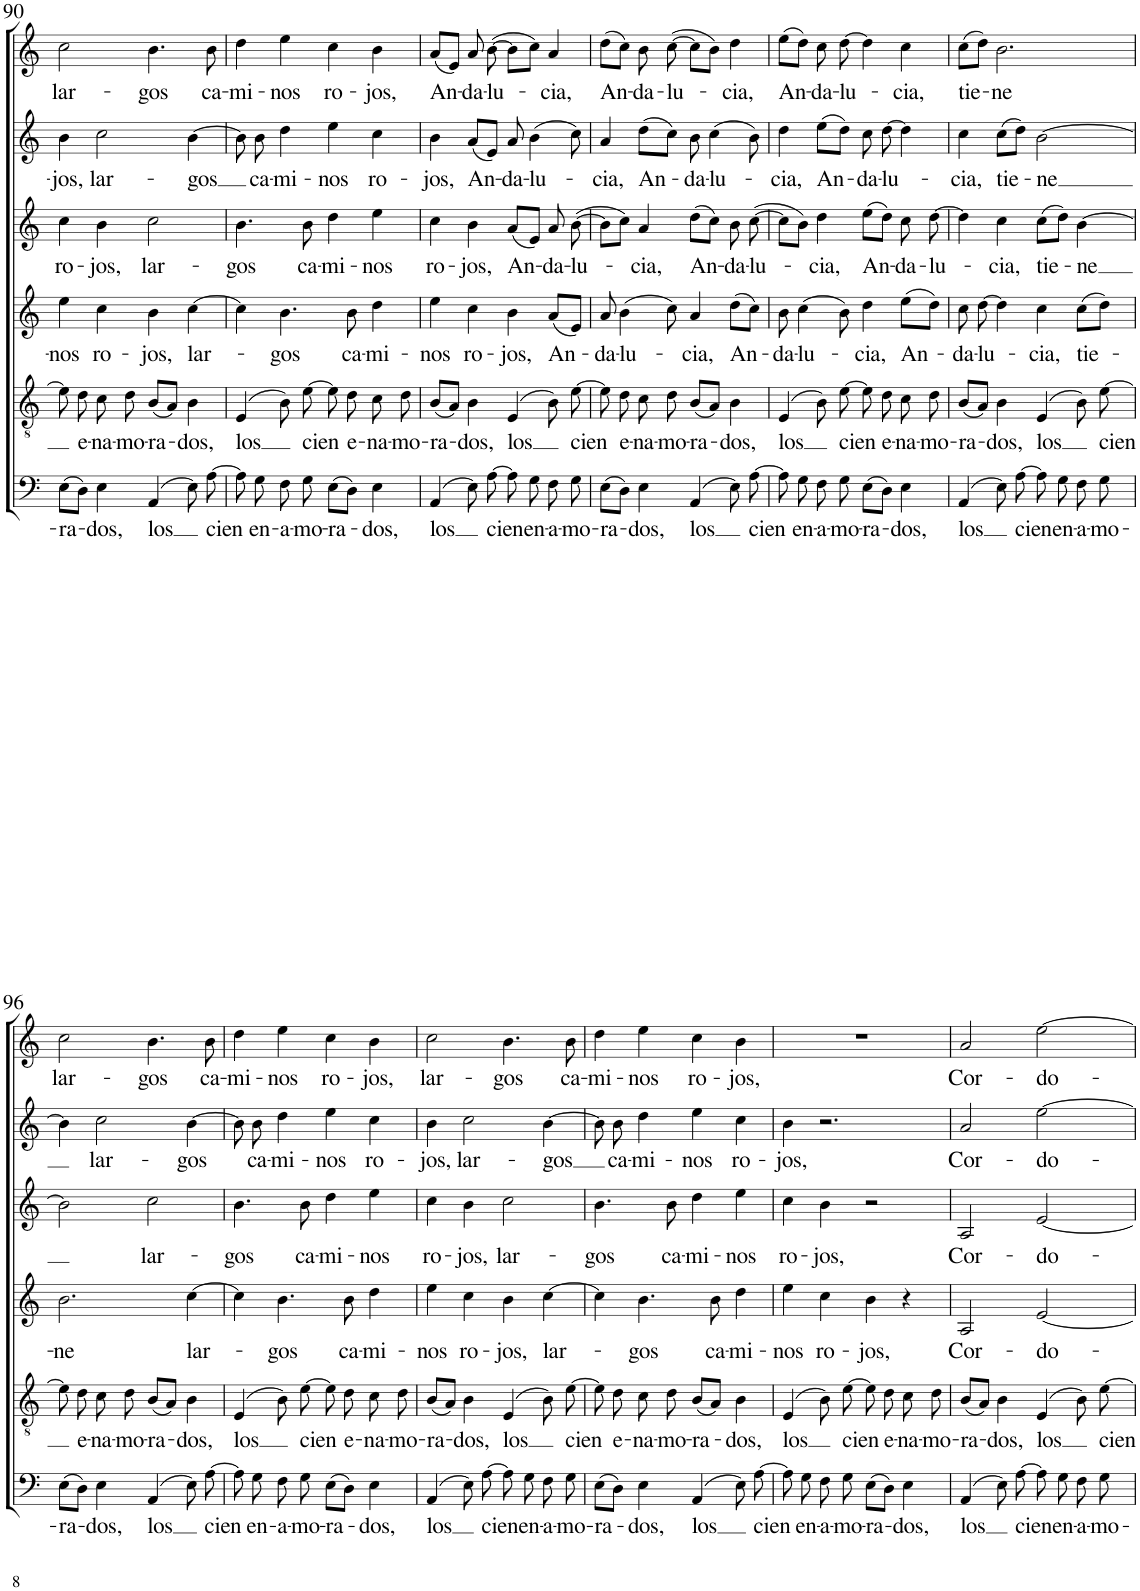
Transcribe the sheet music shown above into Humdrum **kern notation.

**kern	**text	**kern	**text	**kern	**text	**kern	**text	**kern	**text	**kern	**text
*part6	*part6	*part5	*part5	*part4	*part4	*part3	*part3	*part2	*part2	*part1	*part1
*staff6	*staff6	*staff5	*staff5	*staff4	*staff4	*staff3	*staff3	*staff2	*staff2	*staff1	*staff1
*I"Bass	*	*I"Tenor	*	*I"Alto 2	*	*I"Alto 1	*	*I"Soprano 2	*	*I"Soprano 1	*
!!LO:PB:g=z
*clefF4	*	*clefGv2	*	*clefG2	*	*clefG2	*	*clefG2	*	*clefG2	*
*	*	*Trd4c7	*	*	*	*	*	*	*	*	*
*k[]	*	*k[]	*	*k[]	*	*k[]	*	*k[]	*	*k[]	*
*M4/4	*	*M4/4	*	*M4/4	*	*M4/4	*	*M4/4	*	*M4/4	*
=90	=90	=90	=90	=90	=90	=90	=90	=90	=90	=90	=90
!	!LO:LY:b	!	!	!	!LO:LY:b	!	!LO:LY:b	!	!LO:LY:b	!	!LO:LY:b
(8E\L	-ra-	8e\]	.	4ee\	-nos	4cc\	ro-	4b\	-jos,	2cc\	lar-
!	!	!	!LO:LY:b	!	!	!	!	!	!	!	!
8D\J)	.	8d\	e-	.	.	.	.	.	.	.	.
!	!LO:LY:b	!	!LO:LY:b	!	!LO:LY:b	!	!LO:LY:b	!	!LO:LY:b	!	!
4E\	-dos,	8c\	-na-	4cc\	ro-	4b\	-jos,	2cc\	lar-	.	.
!	!	!	!LO:LY:b	!	!	!	!	!	!	!	!
.	.	8d\	-mo-	.	.	.	.	.	.	.	.
!	!LO:LY:b	!	!LO:LY:b	!	!LO:LY:b	!	!LO:LY:b	!	!	!	!LO:LY:b
(4AA/	los	(8B/L	-ra-	4b\	-jos,	2cc\	lar-	.	.	4.b\	-gos
.	.	8A/J)	.	.	.	.	.	.	.	.	.
!	!	!	!LO:LY:b	!	!LO:LY:b	!	!	!	!LO:LY:b	!	!
8E\)	.	4B\	-dos,	[4cc\	lar-	.	.	[4b\	-gos	.	.
!	!LO:LY:b	!	!	!	!	!	!	!	!	!	!LO:LY:b
[8A\	cien	.	.	.	.	.	.	.	.	8b\	ca-
=91	=91	=91	=91	=91	=91	=91	=91	=91	=91	=91	=91
!	!	!	!LO:LY:b	!	!	!	!LO:LY:b	!	!	!	!LO:LY:b
8A\]	.	(4E/	los	4cc\]	.	4.b\	-gos	8b\]	.	4dd\	-mi-
!	!LO:LY:b	!	!	!	!	!	!	!	!LO:LY:b	!	!
8G\	en-	.	.	.	.	.	.	8b\	ca-	.	.
!	!LO:LY:b	!	!	!	!LO:LY:b	!	!	!	!LO:LY:b	!	!LO:LY:b
8F\	-a-	8B\)	.	4.b\	-gos	.	.	4dd\	-mi-	4ee\	-nos
!	!LO:LY:b	!	!LO:LY:b	!	!	!	!LO:LY:b	!	!	!	!
8G\	-mo-	[8e\	cien	.	.	8b\	ca-	.	.	.	.
!	!LO:LY:b	!	!	!	!	!	!LO:LY:b	!	!LO:LY:b	!	!LO:LY:b
(8E\L	-ra-	8e\]	.	.	.	4dd\	-mi-	4ee\	-nos	4cc\	ro-
!	!	!	!LO:LY:b	!	!LO:LY:b	!	!	!	!	!	!
8D\J)	.	8d\	e-	8b\	ca-	.	.	.	.	.	.
!	!LO:LY:b	!	!LO:LY:b	!	!LO:LY:b	!	!LO:LY:b	!	!LO:LY:b	!	!LO:LY:b
4E\	-dos,	8c\	-na-	4dd\	-mi-	4ee\	-nos	4cc\	ro-	4b\	-jos,
!	!	!	!LO:LY:b	!	!	!	!	!	!	!	!
.	.	8d\	-mo-	.	.	.	.	.	.	.	.
=92	=92	=92	=92	=92	=92	=92	=92	=92	=92	=92	=92
!	!LO:LY:b	!	!LO:LY:b	!	!LO:LY:b	!	!LO:LY:b	!	!LO:LY:b	!	!LO:LY:b
(4AA/	los	(8B/L	-ra-	4ee\	-nos	4cc\	ro-	4b\	-jos,	(8a/L	An-
.	.	8A/J)	.	.	.	.	.	.	.	8e/J)	.
!	!	!	!LO:LY:b	!	!LO:LY:b	!	!LO:LY:b	!	!LO:LY:b	!	!LO:LY:b
8E\)	.	4B\	-dos,	4cc\	ro-	4b\	-jos,	(8a/L	An-	8a/	-da-
!	!LO:LY:b	!	!	!	!	!	!	!	!	!	!LO:LY:b
[8A\	cien	.	.	.	.	.	.	8e/J)	.	([8b\	-lu-
!	!	!	!LO:LY:b	!	!LO:LY:b	!	!LO:LY:b	!	!LO:LY:b	!	!
8A\]	.	(4E/	los	4b\	-jos,	(8a/L	An-	8a/	-da-	8b\L]	.
!	!LO:LY:b	!	!	!	!	!	!	!	!LO:LY:b	!	!
8G\	en-	.	.	.	.	8e/J)	.	(4b\	-lu-	8cc\J)	.
!	!LO:LY:b	!	!	!	!LO:LY:b	!	!LO:LY:b	!	!	!	!LO:LY:b
8F\	-a-	8B\)	.	(8a/L	An-	8a/	-da-	.	.	4a/	-cia,
!	!LO:LY:b	!	!LO:LY:b	!	!	!	!LO:LY:b	!	!	!	!
8G\	-mo-	[8e\	cien	8e/J)	.	([8b\	-lu-	8cc\)	.	.	.
=93	=93	=93	=93	=93	=93	=93	=93	=93	=93	=93	=93
!	!LO:LY:b	!	!	!	!LO:LY:b	!	!	!	!LO:LY:b	!	!LO:LY:b
(8E\L	-ra-	8e\]	.	8a/	-da-	8b\L]	.	4a/	-cia,	(8dd\L	An-
!	!	!	!LO:LY:b	!	!LO:LY:b	!	!	!	!	!	!
8D\J)	.	8d\	e-	(4b\	-lu-	8cc\J)	.	.	.	8cc\J)	.
!	!LO:LY:b	!	!LO:LY:b	!	!	!	!LO:LY:b	!	!LO:LY:b	!	!LO:LY:b
4E\	-dos,	8c\	-na-	.	.	4a/	-cia,	(8dd\L	An-	8b\	-da-
!	!	!	!LO:LY:b	!	!	!	!	!	!	!	!LO:LY:b
.	.	8d\	-mo-	8cc\)	.	.	.	8cc\J)	.	([8cc\	-lu-
!	!LO:LY:b	!	!LO:LY:b	!	!LO:LY:b	!	!LO:LY:b	!	!LO:LY:b	!	!
(4AA/	los	(8B/L	-ra-	4a/	-cia,	(8dd\L	An-	8b\	-da-	8cc\L]	.
!	!	!	!	!	!	!	!	!	!LO:LY:b	!	!
.	.	8A/J)	.	.	.	8cc\J)	.	(4cc\	-lu-	8b\J)	.
!	!	!	!LO:LY:b	!	!LO:LY:b	!	!LO:LY:b	!	!	!	!LO:LY:b
8E\)	.	4B\	-dos,	(8dd\L	An-	8b\	-da-	.	.	4dd\	-cia,
!	!LO:LY:b	!	!	!	!	!	!LO:LY:b	!	!	!	!
[8A\	cien	.	.	8cc\J)	.	([8cc\	-lu-	8b\)	.	.	.
=94	=94	=94	=94	=94	=94	=94	=94	=94	=94	=94	=94
!	!	!	!LO:LY:b	!	!LO:LY:b	!	!	!	!LO:LY:b	!	!LO:LY:b
8A\]	.	(4E/	los	8b\	-da-	8cc\L]	.	4dd\	-cia,	(8ee\L	An-
!	!LO:LY:b	!	!	!	!LO:LY:b	!	!	!	!	!	!
8G\	en-	.	.	(4cc\	-lu-	8b\J)	.	.	.	8dd\J)	.
!	!LO:LY:b	!	!	!	!	!	!LO:LY:b	!	!LO:LY:b	!	!LO:LY:b
8F\	-a-	8B\)	.	.	.	4dd\	-cia,	(8ee\L	An-	8cc\	-da-
!	!LO:LY:b	!	!LO:LY:b	!	!	!	!	!	!	!	!LO:LY:b
8G\	-mo-	[8e\	cien	8b\)	.	.	.	8dd\J)	.	[8dd\	-lu-
!	!LO:LY:b	!	!	!	!LO:LY:b	!	!LO:LY:b	!	!LO:LY:b	!	!
(8E\L	-ra-	8e\]	.	4dd\	-cia,	(8ee\L	An-	8cc\	-da-	4dd\]	.
!	!	!	!LO:LY:b	!	!	!	!	!	!LO:LY:b	!	!
8D\J)	.	8d\	e-	.	.	8dd\J)	.	[8dd\	-lu-	.	.
!	!LO:LY:b	!	!LO:LY:b	!	!LO:LY:b	!	!LO:LY:b	!	!	!	!LO:LY:b
4E\	-dos,	8c\	-na-	(8ee\L	An-	8cc\	-da-	4dd\]	.	4cc\	-cia,
!	!	!	!LO:LY:b	!	!	!	!LO:LY:b	!	!	!	!
.	.	8d\	-mo-	8dd\J)	.	[8dd\	-lu-	.	.	.	.
=95	=95	=95	=95	=95	=95	=95	=95	=95	=95	=95	=95
!	!LO:LY:b	!	!LO:LY:b	!	!LO:LY:b	!	!	!	!LO:LY:b	!	!LO:LY:b
(4AA/	los	(8B/L	-ra-	8cc\	-da-	4dd\]	.	4cc\	-cia,	(8cc\L	tie-
!	!	!	!	!	!LO:LY:b	!	!	!	!	!	!
.	.	8A/J)	.	[8dd\	-lu-	.	.	.	.	8dd\J)	.
!	!	!	!LO:LY:b	!	!	!	!LO:LY:b	!	!LO:LY:b	!	!LO:LY:b
8E\)	.	4B\	-dos,	4dd\]	.	4cc\	-cia,	(8cc\L	tie-	2.b\	-ne
!	!LO:LY:b	!	!	!	!	!	!	!	!	!	!
[8A\	cien	.	.	.	.	.	.	8dd\J)	.	.	.
!	!	!	!LO:LY:b	!	!LO:LY:b	!	!LO:LY:b	!	!LO:LY:b	!	!
8A\]	.	(4E/	los	4cc\	-cia,	(8cc\L	tie-	[2b\	-ne	.	.
!	!LO:LY:b	!	!	!	!	!	!	!	!	!	!
8G\	en-	.	.	.	.	8dd\J)	.	.	.	.	.
!	!LO:LY:b	!	!	!	!LO:LY:b	!	!LO:LY:b	!	!	!	!
8F\	-a-	8B\)	.	(8cc\L	tie-	[4b\	-ne	.	.	.	.
!	!LO:LY:b	!	!LO:LY:b	!	!	!	!	!	!	!	!
8G\	-mo-	[8e\	cien	8dd\J)	.	.	.	.	.	.	.
!!LO:LB:g=z
=96	=96	=96	=96	=96	=96	=96	=96	=96	=96	=96	=96
!	!LO:LY:b	!	!	!	!LO:LY:b	!	!	!	!	!	!LO:LY:b
(8E\L	-ra-	8e\]	.	2.b\	-ne	2b\]	.	4b\]	.	2cc\	lar-
!	!	!	!LO:LY:b	!	!	!	!	!	!	!	!
8D\J)	.	8d\	e-	.	.	.	.	.	.	.	.
!	!LO:LY:b	!	!LO:LY:b	!	!	!	!	!	!LO:LY:b	!	!
4E\	-dos,	8c\	-na-	.	.	.	.	2cc\	lar-	.	.
!	!	!	!LO:LY:b	!	!	!	!	!	!	!	!
.	.	8d\	-mo-	.	.	.	.	.	.	.	.
!	!LO:LY:b	!	!LO:LY:b	!	!	!	!LO:LY:b	!	!	!	!LO:LY:b
(4AA/	los	(8B/L	-ra-	.	.	2cc\	lar-	.	.	4.b\	-gos
.	.	8A/J)	.	.	.	.	.	.	.	.	.
!	!	!	!LO:LY:b	!	!LO:LY:b	!	!	!	!LO:LY:b	!	!
8E\)	.	4B\	-dos,	[4cc\	lar-	.	.	[4b\	-gos	.	.
!	!LO:LY:b	!	!	!	!	!	!	!	!	!	!LO:LY:b
[8A\	cien	.	.	.	.	.	.	.	.	8b\	ca-
=97	=97	=97	=97	=97	=97	=97	=97	=97	=97	=97	=97
!	!	!	!LO:LY:b	!	!	!	!LO:LY:b	!	!	!	!LO:LY:b
8A\]	.	(4E/	los	4cc\]	.	4.b\	-gos	8b\]	.	4dd\	-mi-
!	!LO:LY:b	!	!	!	!	!	!	!	!LO:LY:b	!	!
8G\	en-	.	.	.	.	.	.	8b\	ca-	.	.
!	!LO:LY:b	!	!	!	!LO:LY:b	!	!	!	!LO:LY:b	!	!LO:LY:b
8F\	-a-	8B\)	.	4.b\	-gos	.	.	4dd\	-mi-	4ee\	-nos
!	!LO:LY:b	!	!LO:LY:b	!	!	!	!LO:LY:b	!	!	!	!
8G\	-mo-	[8e\	cien	.	.	8b\	ca-	.	.	.	.
!	!LO:LY:b	!	!	!	!	!	!LO:LY:b	!	!LO:LY:b	!	!LO:LY:b
(8E\L	-ra-	8e\]	.	.	.	4dd\	-mi-	4ee\	-nos	4cc\	ro-
!	!	!	!LO:LY:b	!	!LO:LY:b	!	!	!	!	!	!
8D\J)	.	8d\	e-	8b\	ca-	.	.	.	.	.	.
!	!LO:LY:b	!	!LO:LY:b	!	!LO:LY:b	!	!LO:LY:b	!	!LO:LY:b	!	!LO:LY:b
4E\	-dos,	8c\	-na-	4dd\	-mi-	4ee\	-nos	4cc\	ro-	4b\	-jos,
!	!	!	!LO:LY:b	!	!	!	!	!	!	!	!
.	.	8d\	-mo-	.	.	.	.	.	.	.	.
=98	=98	=98	=98	=98	=98	=98	=98	=98	=98	=98	=98
!	!LO:LY:b	!	!LO:LY:b	!	!LO:LY:b	!	!LO:LY:b	!	!LO:LY:b	!	!LO:LY:b
(4AA/	los	(8B/L	-ra-	4ee\	-nos	4cc\	ro-	4b\	-jos,	2cc\	lar-
.	.	8A/J)	.	.	.	.	.	.	.	.	.
!	!	!	!LO:LY:b	!	!LO:LY:b	!	!LO:LY:b	!	!LO:LY:b	!	!
8E\)	.	4B\	-dos,	4cc\	ro-	4b\	-jos,	2cc\	lar-	.	.
!	!LO:LY:b	!	!	!	!	!	!	!	!	!	!
[8A\	cien	.	.	.	.	.	.	.	.	.	.
!	!	!	!LO:LY:b	!	!LO:LY:b	!	!LO:LY:b	!	!	!	!LO:LY:b
8A\]	.	(4E/	los	4b\	-jos,	2cc\	lar-	.	.	4.b\	-gos
!	!LO:LY:b	!	!	!	!	!	!	!	!	!	!
8G\	en-	.	.	.	.	.	.	.	.	.	.
!	!LO:LY:b	!	!	!	!LO:LY:b	!	!	!	!LO:LY:b	!	!
8F\	-a-	8B\)	.	[4cc\	lar-	.	.	[4b\	-gos	.	.
!	!LO:LY:b	!	!LO:LY:b	!	!	!	!	!	!	!	!LO:LY:b
8G\	-mo-	[8e\	cien	.	.	.	.	.	.	8b\	ca-
=99	=99	=99	=99	=99	=99	=99	=99	=99	=99	=99	=99
!	!LO:LY:b	!	!	!	!	!	!LO:LY:b	!	!	!	!LO:LY:b
(8E\L	-ra-	8e\]	.	4cc\]	.	4.b\	-gos	8b\]	.	4dd\	-mi-
!	!	!	!LO:LY:b	!	!	!	!	!	!LO:LY:b	!	!
8D\J)	.	8d\	e-	.	.	.	.	8b\	ca-	.	.
!	!LO:LY:b	!	!LO:LY:b	!	!LO:LY:b	!	!	!	!LO:LY:b	!	!LO:LY:b
4E\	-dos,	8c\	-na-	4.b\	-gos	.	.	4dd\	-mi-	4ee\	-nos
!	!	!	!LO:LY:b	!	!	!	!LO:LY:b	!	!	!	!
.	.	8d\	-mo-	.	.	8b\	ca-	.	.	.	.
!	!LO:LY:b	!	!LO:LY:b	!	!	!	!LO:LY:b	!	!LO:LY:b	!	!LO:LY:b
(4AA/	los	(8B/L	-ra-	.	.	4dd\	-mi-	4ee\	-nos	4cc\	ro-
!	!	!	!	!	!LO:LY:b	!	!	!	!	!	!
.	.	8A/J)	.	8b\	ca-	.	.	.	.	.	.
!	!	!	!LO:LY:b	!	!LO:LY:b	!	!LO:LY:b	!	!LO:LY:b	!	!LO:LY:b
8E\)	.	4B\	-dos,	4dd\	-mi-	4ee\	-nos	4cc\	ro-	4b\	-jos,
!	!LO:LY:b	!	!	!	!	!	!	!	!	!	!
[8A\	cien	.	.	.	.	.	.	.	.	.	.
=100	=100	=100	=100	=100	=100	=100	=100	=100	=100	=100	=100
!	!	!	!LO:LY:b	!	!LO:LY:b	!	!LO:LY:b	!	!LO:LY:b	!	!
8A\]	.	(4E/	los	4ee\	-nos	4cc\	ro-	4b\	-jos,	1r	.
!	!LO:LY:b	!	!	!	!	!	!	!	!	!	!
8G\	en-	.	.	.	.	.	.	.	.	.	.
!	!LO:LY:b	!	!	!	!LO:LY:b	!	!LO:LY:b	!	!	!	!
8F\	-a-	8B\)	.	4cc\	ro-	4b\	-jos,	2.r	.	.	.
!	!LO:LY:b	!	!LO:LY:b	!	!	!	!	!	!	!	!
8G\	-mo-	[8e\	cien	.	.	.	.	.	.	.	.
!	!LO:LY:b	!	!	!	!LO:LY:b	!	!	!	!	!	!
(8E\L	-ra-	8e\]	.	4b\	-jos,	2r	.	.	.	.	.
!	!	!	!LO:LY:b	!	!	!	!	!	!	!	!
8D\J)	.	8d\	e-	.	.	.	.	.	.	.	.
!	!LO:LY:b	!	!LO:LY:b	!	!	!	!	!	!	!	!
4E\	-dos,	8c\	-na-	4r	.	.	.	.	.	.	.
!	!	!	!LO:LY:b	!	!	!	!	!	!	!	!
.	.	8d\	-mo-	.	.	.	.	.	.	.	.
=101	=101	=101	=101	=101	=101	=101	=101	=101	=101	=101	=101
!	!LO:LY:b	!	!LO:LY:b	!	!LO:LY:b	!	!LO:LY:b	!	!LO:LY:b	!	!LO:LY:b
(4AA/	los	(8B/L	-ra-	2A/	Cor-	2A/	Cor-	2a/	Cor-	2a/	Cor-
.	.	8A/J)	.	.	.	.	.	.	.	.	.
!	!	!	!LO:LY:b	!	!	!	!	!	!	!	!
8E\)	.	4B\	-dos,	.	.	.	.	.	.	.	.
!	!LO:LY:b	!	!	!	!	!	!	!	!	!	!
[8A\	cien	.	.	.	.	.	.	.	.	.	.
!	!	!	!LO:LY:b	!	!LO:LY:b	!	!LO:LY:b	!	!LO:LY:b	!	!LO:LY:b
8A\]	.	(4E/	los	[2e/	-do-	[2e/	-do-	[2ee\	-do-	[2ee\	-do-
!	!LO:LY:b	!	!	!	!	!	!	!	!	!	!
8G\	en-	.	.	.	.	.	.	.	.	.	.
!	!LO:LY:b	!	!	!	!	!	!	!	!	!	!
8F\	-a-	8B\)	.	.	.	.	.	.	.	.	.
!	!LO:LY:b	!	!LO:LY:b	!	!	!	!	!	!	!	!
8G\	-mo-	[8e\	cien	.	.	.	.	.	.	.	.
=	=	=	=	=	=	=	=	=	=	=	=
*-	*-	*-	*-	*-	*-	*-	*-	*-	*-	*-	*-
